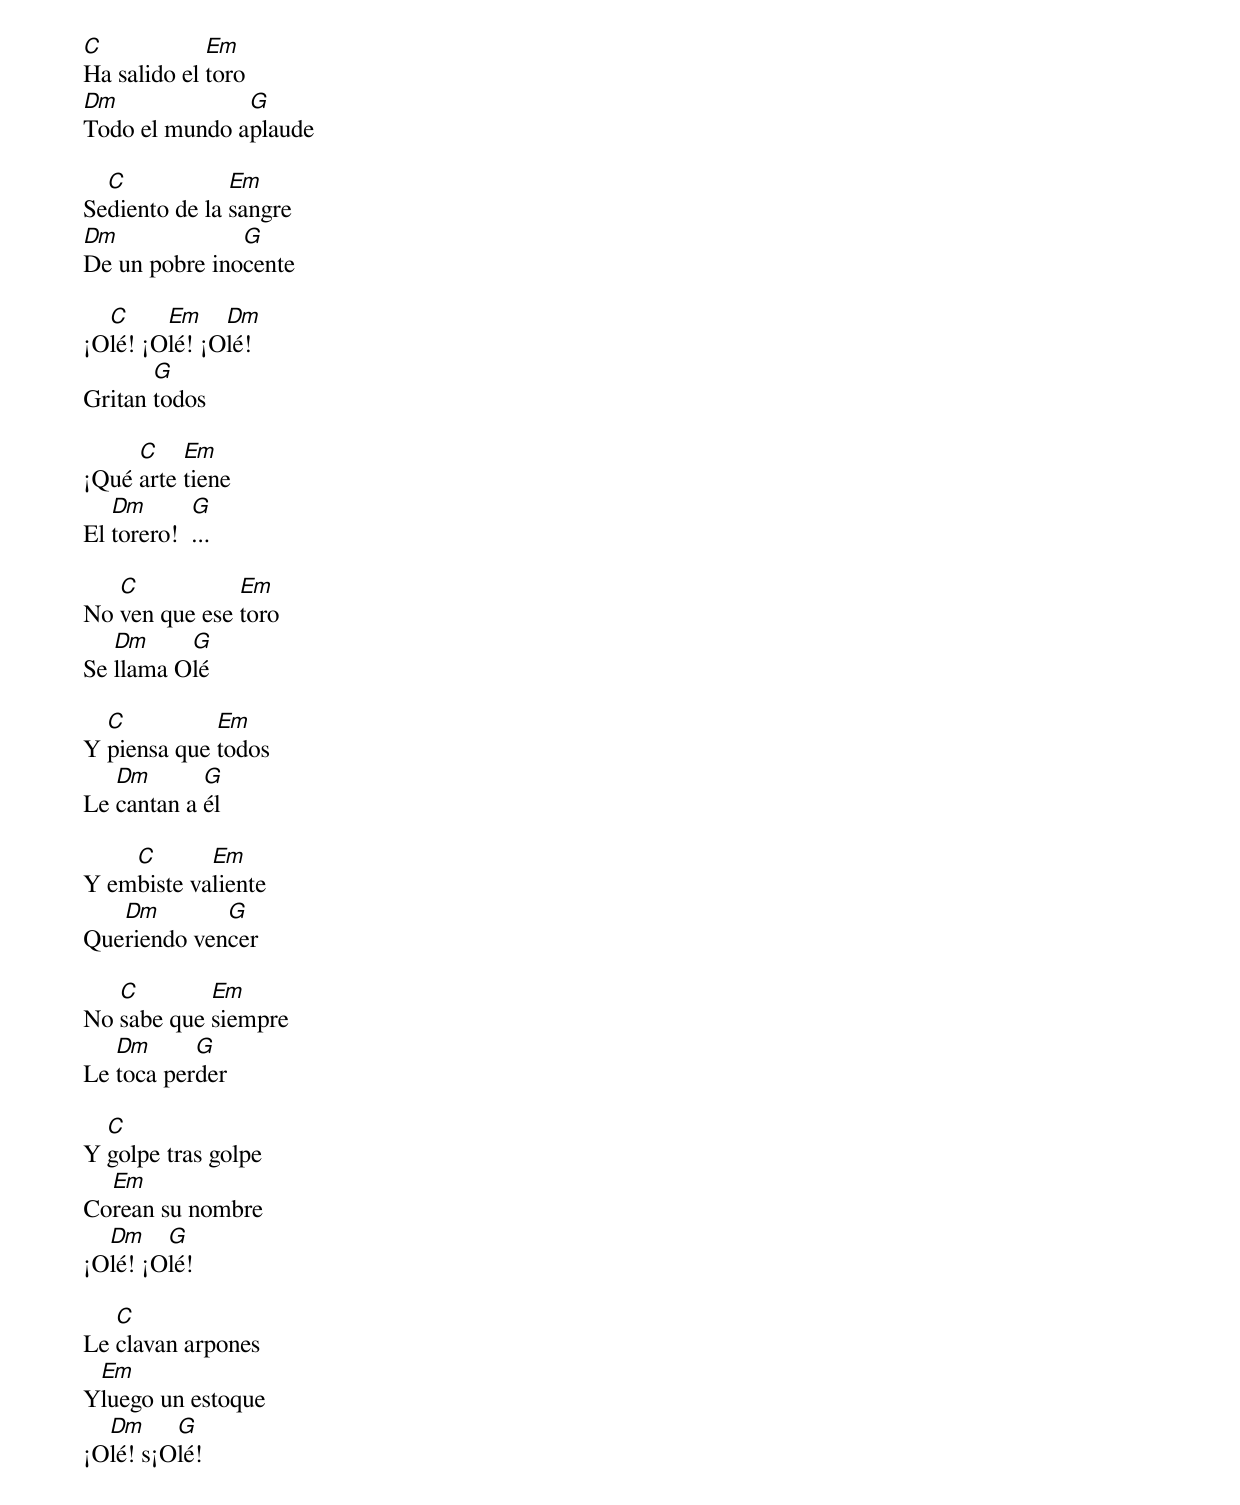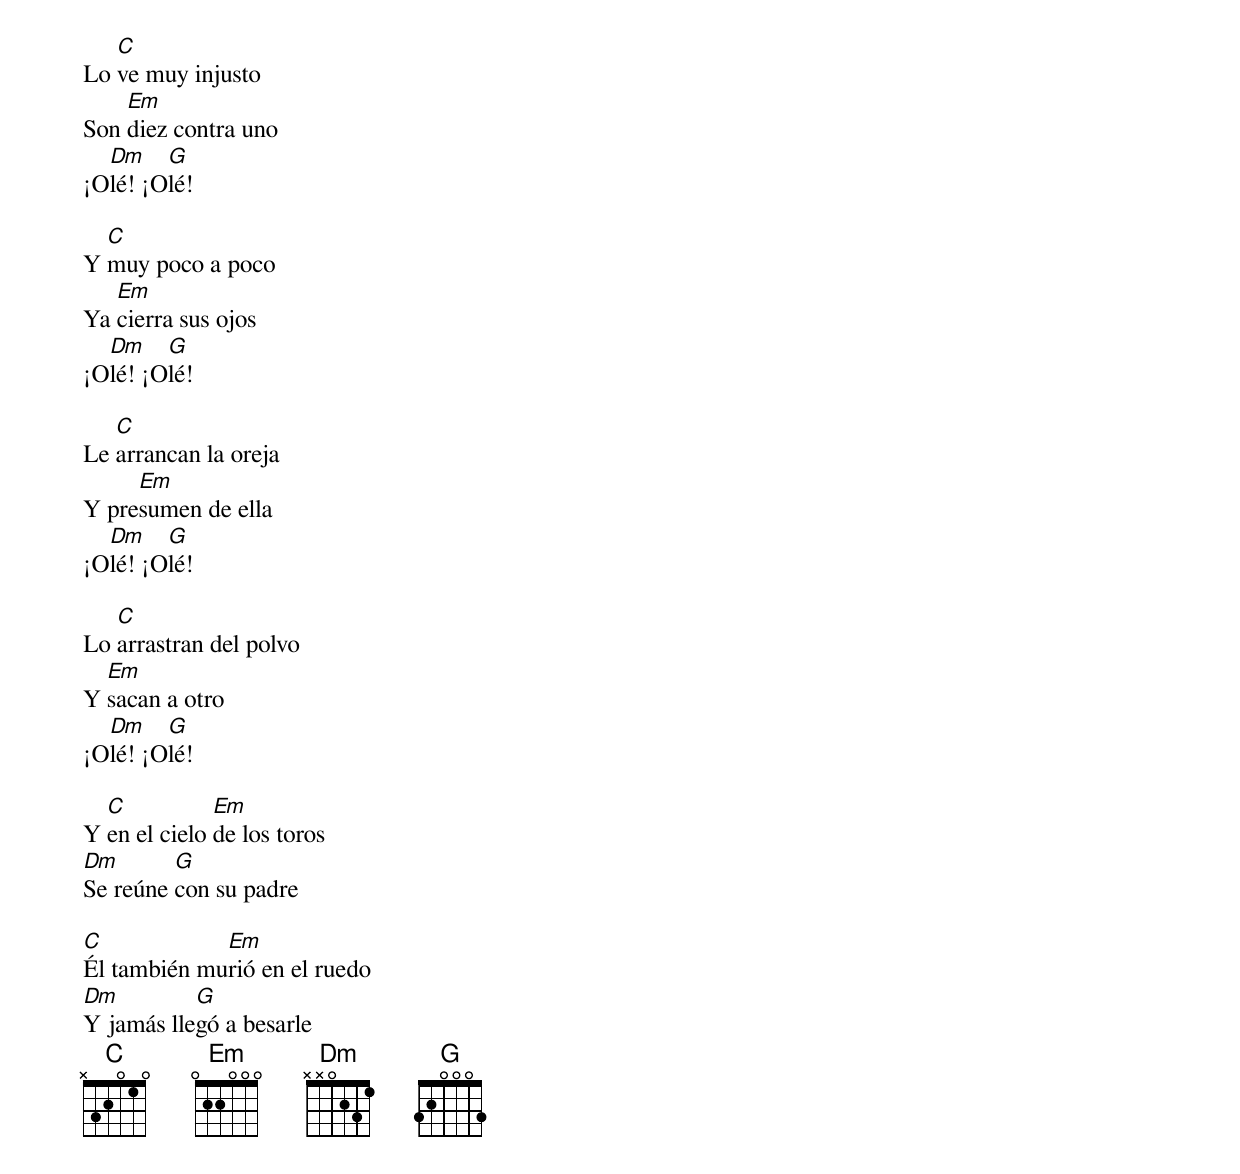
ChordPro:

[C]Ha salido el [Em]toro
[Dm]Todo el mundo a[G]plaude

Se[C]diento de la [Em]sangre
[Dm]De un pobre ino[G]cente

¡O[C]lé! ¡O[Em]lé! ¡O[Dm]lé!
Gritan [G]todos

¡Qué [C]arte [Em]tiene
El [Dm]torero!  [G]...

No [C]ven que ese [Em]toro
Se [Dm]llama O[G]lé

Y [C]piensa que [Em]todos
Le [Dm]cantan a [G]él

Y em[C]biste va[Em]liente
Que[Dm]riendo ven[G]cer

No [C]sabe que [Em]siempre
Le [Dm]toca per[G]der

Y [C]golpe tras golpe
Co[Em]rean su nombre
¡O[Dm]lé! ¡O[G]lé!

Le [C]clavan arpones
Y[Em]luego un estoque
¡O[Dm]lé! s¡O[G]lé!

Lo [C]ve muy injusto
Son [Em]diez contra uno
¡O[Dm]lé! ¡O[G]lé!

Y [C]muy poco a poco
Ya [Em]cierra sus ojos
¡O[Dm]lé! ¡O[G]lé!

Le [C]arrancan la oreja
Y pre[Em]sumen de ella
¡O[Dm]lé! ¡O[G]lé!

Lo [C]arrastran del polvo
Y [Em]sacan a otro
¡O[Dm]lé! ¡O[G]lé!

Y [C]en el cielo [Em]de los toros
[Dm]Se reúne [G]con su padre

[C]Él también mu[Em]rió en el ruedo
[Dm]Y jamás lle[G]gó a besarle
